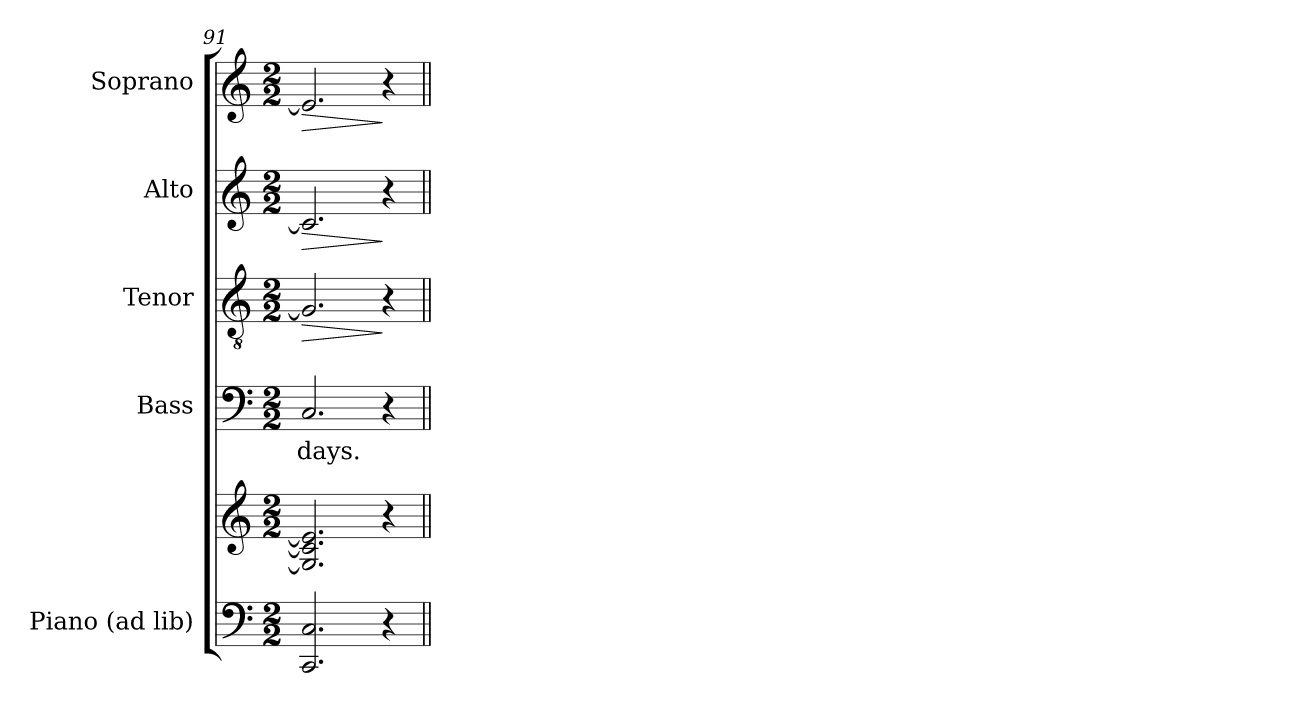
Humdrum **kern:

**kern	**kern	**kern	**text	**kern	**dynam	**kern	**dynam	**kern	**dynam
*part5	*part5	*part4	*part4	*part3	*part3	*part2	*part2	*part1	*part1
*staff6	*staff5	*staff4	*staff4	*staff3	*staff3	*staff2	*staff2	*staff1	*staff1
*I"Piano (ad lib)	*	*I"Bass	*	*I"Tenor	*	*I"Alto	*	*I"Soprano	*
*I'Pno.	*	*I'B.	*	*I'T.	*	*I'A.	*	*I'S.	*
*clefF4	*clefG2	*clefF4	*	*clefGv2	*	*clefG2	*	*clefG2	*
*	*	*	*	*ITrd7c12	*	*	*	*	*
*k[]	*k[]	*k[]	*	*k[]	*	*k[]	*	*k[]	*
*C:	*C:	*C:	*	*C:	*	*C:	*	*C:	*
*M2/2	*M2/2	*M2/2	*	*M2/2	*	*M2/2	*	*M2/2	*
=91	=91	=91	=91	=91	=91	=91	=91	=91	=91
!	!	!	!LO:LY:b:color=#000000	!	!LO:HP:b	!	!LO:HP:b	!	!LO:HP:b
2.CCi/ 2.Ci	2.Gi/] 2.ci] 2.ei]	2.Ci/	days.	2.GGi/]	>	2.ci/]	>	2.ei/]	>
4r	4r	4r	.	4r	]	4r	]	4r	]
=||	=||	=||	=||	=||	=||	=||	=||	=||	=||
*-	*-	*-	*-	*-	*-	*-	*-	*-	*-
